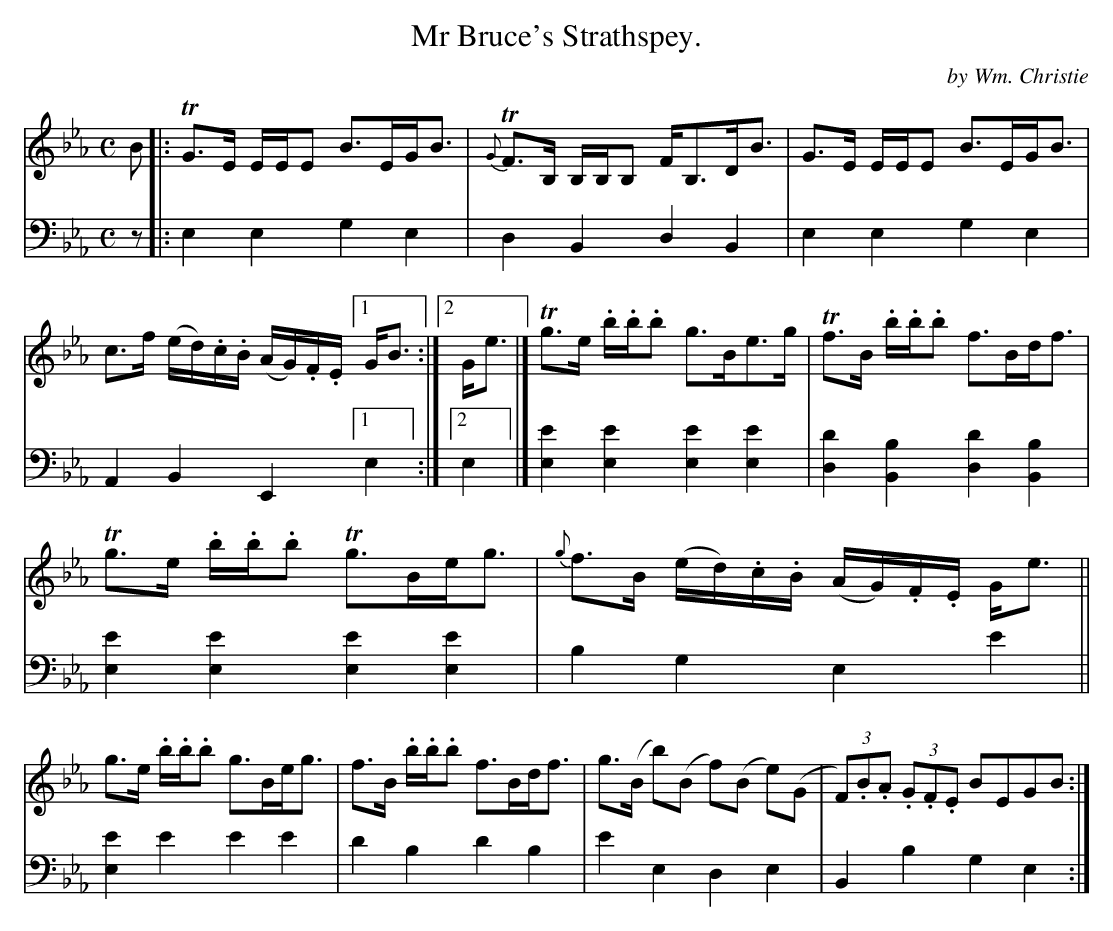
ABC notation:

X:1
T: Mr Bruce's Strathspey.
C: by Wm. Christie
M: C
L: 1/16
K: Eb
V: 1 staves=2
B2 |:\
TG3E EEE2 B3EGB3 | {G}TF3B, B,B,B,2 FB,3DB3 |\
G3E EEE2 B3EGB3 | c3f (ed).c.B (AG).F.E [1 GB3 :|[2 Ge3 |]\
Tg3e .b.b.b2 g3Be3g | Tf3B .b.b.b2 f3Bdf3 |
Tg3e .b.b.b2 Tg3Beg3 | {g}f3B (ed).c.B (AG).F.E Ge3 ||\
g3e .b.b.b2 g3Beg3 | f3B .b.b.b2 f3Bdf3 |\
g3(B b2)(B2 f2)(B2 e2)(G2 | (3F2).B2.A2 (3.G2.F2.E2 B2E2G2B2 :|
V: 2 clef=bass middle=d
z2 |:\
e4e4 g4e4 | d4B4 d4B4 | e4e4 g4e4 | A4B4 E4 [1 e4 :|[2 e4 |]\
[e4e'4][e4e'4] [e4e'4][e4e'4] | [d4d'4][B4b4] [d4d'4][B4b4] |
[e4e'4][e4e'4] [e4e'4][e4e'4] | b4g4 e4e'4 ||\
[e4e'4]e'4 e'4e'4 | d'4b4 d'4b4 | e'4e4 d4e4 | B4b4 g4e4 :|
